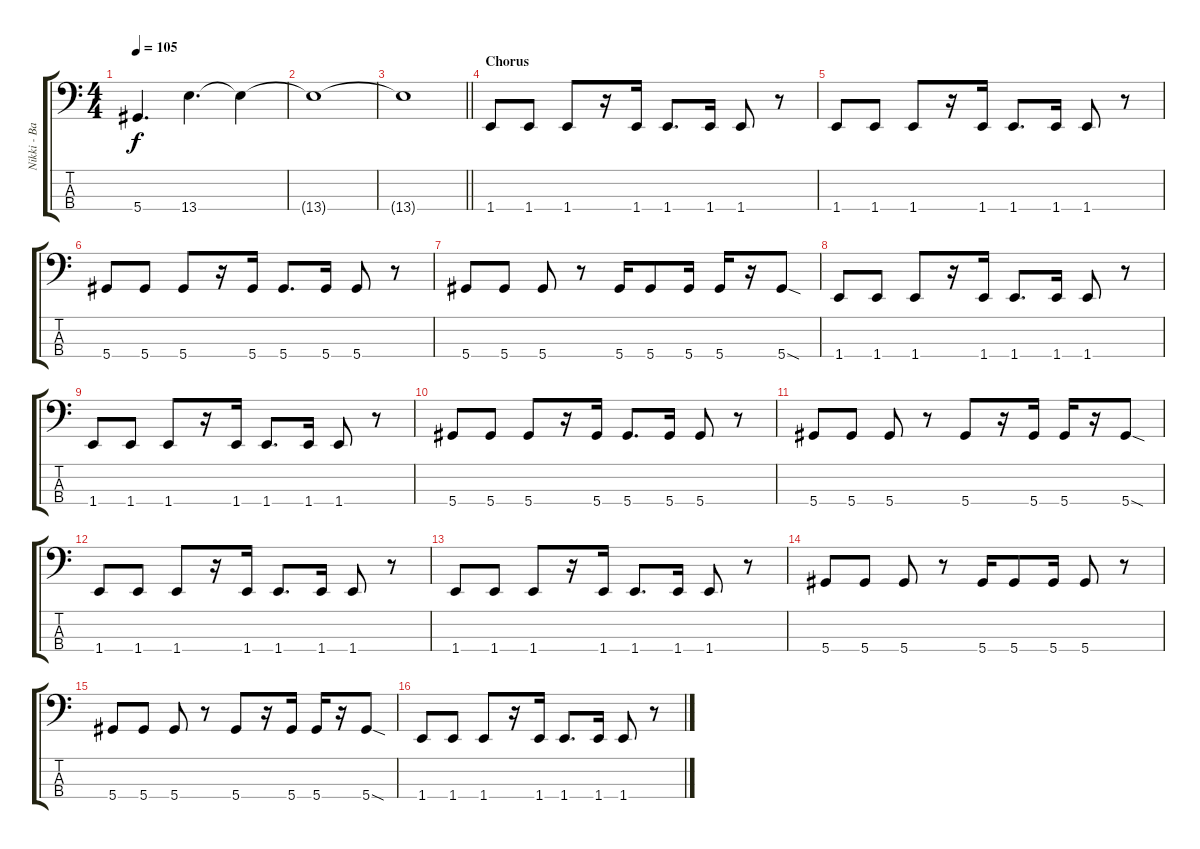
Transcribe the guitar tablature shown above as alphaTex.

\track ("Nikki - Bass" "Nikki - Ba") {instrument electricbassfinger}
\staff {score tabs}
\tuning (Gb2 Db2 Ab1 Eb1) {hide}
\ts (4 4)
\tempo 105
\clef f4
\ks c
5.4.4{d dy f} 13.4.4{d} 13.4{t}.4 |
13.4{t}.1 |
\barLineRight lightlight
13.4{t}.1 |
\section ("" "Chorus")
1.4.8 1.4.8 1.4.8 r.16 1.4.16 1.4.8{d} 1.4.16 1.4.8 r.8 |
1.4.8 1.4.8 1.4.8 r.16 1.4.16 1.4.8{d} 1.4.16 1.4.8 r.8 |
5.4.8 5.4.8 5.4.8 r.16 5.4.16 5.4.8{d} 5.4.16 5.4.8 r.8 |
5.4.8 5.4.8 5.4.8 r.8 5.4.16 5.4.8 5.4.16 5.4.16 r.16 5.4{sod}.8 |
1.4.8 1.4.8 1.4.8 r.16 1.4.16 1.4.8{d} 1.4.16 1.4.8 r.8 |
1.4.8 1.4.8 1.4.8 r.16 1.4.16 1.4.8{d} 1.4.16 1.4.8 r.8 |
5.4.8 5.4.8 5.4.8 r.16 5.4.16 5.4.8{d} 5.4.16 5.4.8 r.8 |
5.4.8 5.4.8 5.4.8 r.8 5.4.8 r.16 5.4.16 5.4.16 r.16 5.4{sod}.8 |
1.4.8 1.4.8 1.4.8 r.16 1.4.16 1.4.8{d} 1.4.16 1.4.8 r.8 |
1.4.8 1.4.8 1.4.8 r.16 1.4.16 1.4.8{d} 1.4.16 1.4.8 r.8 |
5.4.8 5.4.8 5.4.8 r.8 5.4.16 5.4.8 5.4.16 5.4.8 r.8 |
5.4.8 5.4.8 5.4.8 r.8 5.4.8 r.16 5.4.16 5.4.16 r.16 5.4{sod}.8 |
1.4.8 1.4.8 1.4.8 r.16 1.4.16 1.4.8{d} 1.4.16 1.4.8 r.8
